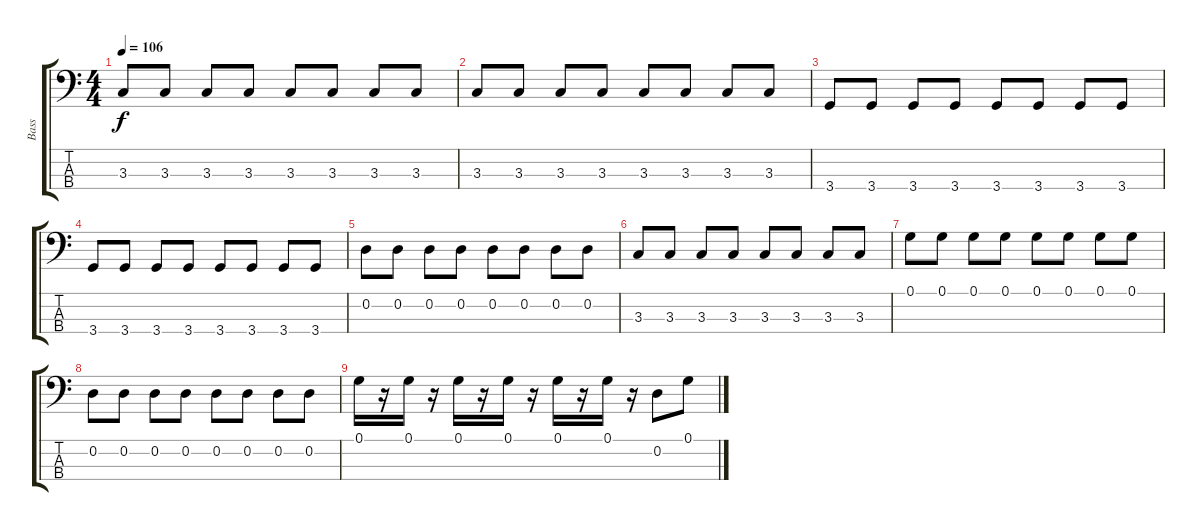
\track ("Bass" "Bass") {instrument electricbasspick}
\staff {score tabs}
\tuning (G2 D2 A1 E1) {hide}
\ts (4 4)
\tempo 106
\clef f4
\ks c
3.3.8{dy f} 3.3.8 3.3.8 3.3.8 3.3.8 3.3.8 3.3.8 3.3.8 |
3.3.8 3.3.8 3.3.8 3.3.8 3.3.8 3.3.8 3.3.8 3.3.8 |
3.4.8 3.4.8 3.4.8 3.4.8 3.4.8 3.4.8 3.4.8 3.4.8 |
3.4.8 3.4.8 3.4.8 3.4.8 3.4.8 3.4.8 3.4.8 3.4.8 |
0.2.8 0.2.8 0.2.8 0.2.8 0.2.8 0.2.8 0.2.8 0.2.8 |
3.3.8 3.3.8 3.3.8 3.3.8 3.3.8 3.3.8 3.3.8 3.3.8 |
0.1.8 0.1.8 0.1.8 0.1.8 0.1.8 0.1.8 0.1.8 0.1.8 |
0.2.8 0.2.8 0.2.8 0.2.8 0.2.8 0.2.8 0.2.8 0.2.8 |
0.1.16 r.16 0.1.16 r.16 0.1.16 r.16 0.1.16 r.16 0.1.16 r.16 0.1.16 r.16 0.2.8 0.1.8
